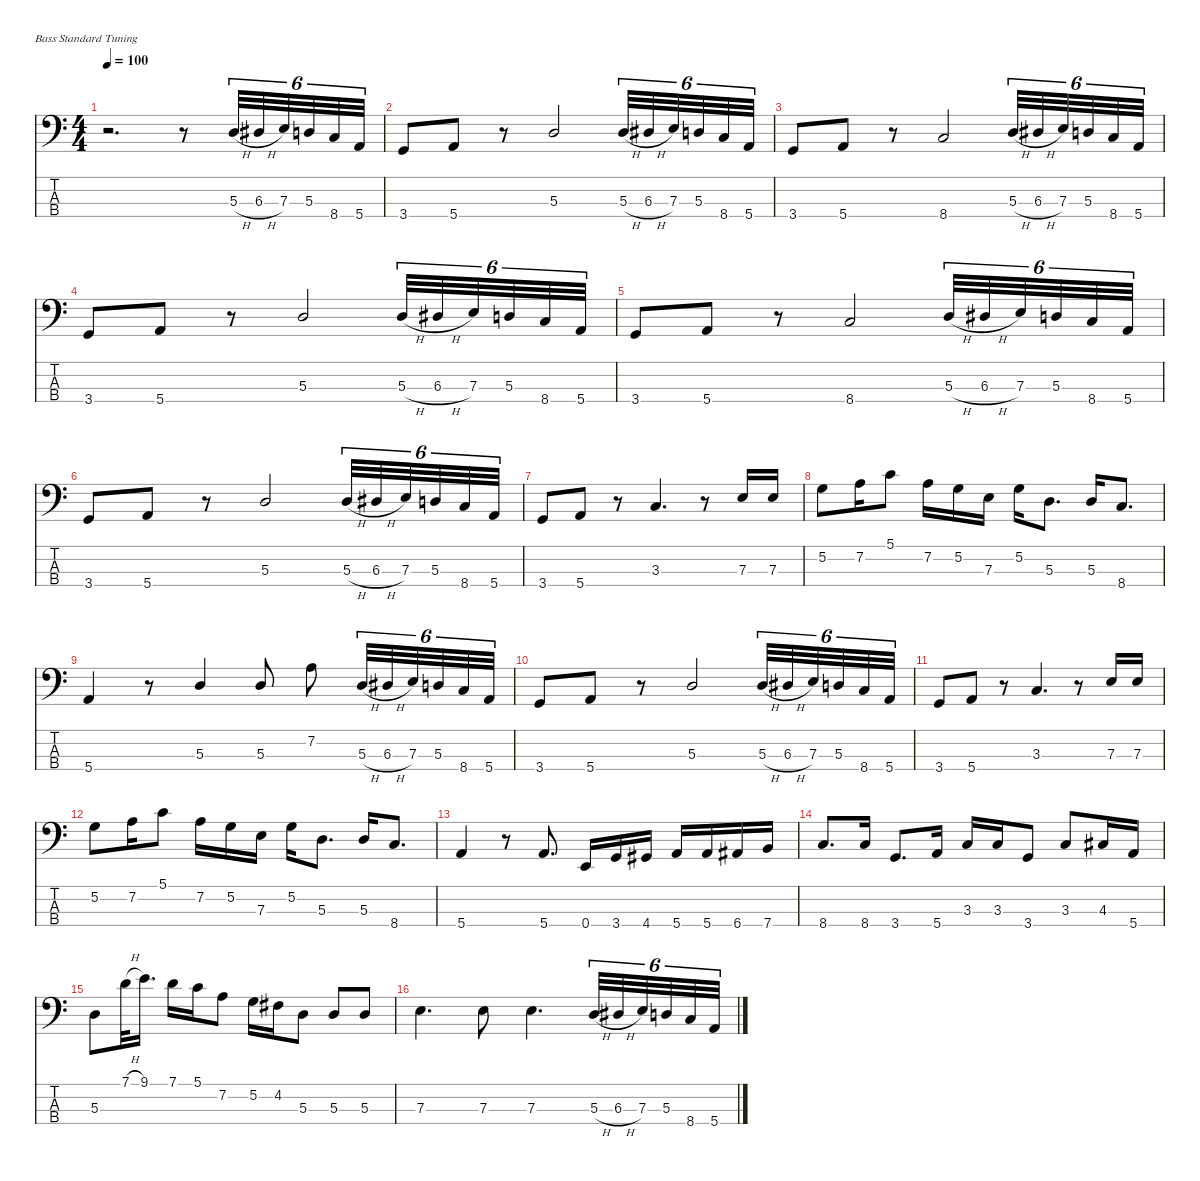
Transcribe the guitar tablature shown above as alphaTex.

\defaultSystemsLayout 4
\hideDynamics
\bracketExtendMode nobrackets
\singleTrackTrackNamePolicy hidden
\multiTrackTrackNamePolicy hidden
\firstSystemTrackNameMode fullname
\firstSystemTrackNameOrientation horizontal
\otherSystemsTrackNameOrientation horizontal
\track ("Bass" "el.bs.") {instrument electricbassfinger}
\staff {score tabs}
\tuning (G2 D2 A1 E1)
\ts (4 4)
\tempo 100
\clef f4
\ks c
r.2{d dy mp instrument electricbassfinger beam Down} r.8{beam Down} 5.3{h}.32{tu (6 4) beam Up} 6.3{h acc #}.32{tu (6 4) beam Up} 7.3.32{tu (6 4) beam Up} 5.3.32{tu (6 4) beam Up} 8.4.32{tu (6 4) beam Up} 5.4.32{tu (6 4) beam Up} |
3.4.8{beam Up} 5.4.8{beam Up} r.8{beam Up} 5.3.2{beam Up} 5.3{h}.32{tu (6 4) beam Up} 6.3{h acc #}.32{tu (6 4) beam Up} 7.3.32{tu (6 4) beam Up} 5.3.32{tu (6 4) beam Up} 8.4.32{tu (6 4) beam Up} 5.4.32{tu (6 4) beam Up} |
3.4.8{beam Up} 5.4.8{beam Up} r.8{beam Up} 8.4.2{beam Up} 5.3{h}.32{tu (6 4) beam Up} 6.3{h acc #}.32{tu (6 4) beam Up} 7.3.32{tu (6 4) beam Up} 5.3.32{tu (6 4) beam Up} 8.4.32{tu (6 4) beam Up} 5.4.32{tu (6 4) beam Up} |
3.4.8{beam Up} 5.4.8{beam Up} r.8{beam Up} 5.3.2{beam Up} 5.3{h}.32{tu (6 4) beam Up} 6.3{h acc #}.32{tu (6 4) beam Up} 7.3.32{tu (6 4) beam Up} 5.3.32{tu (6 4) beam Up} 8.4.32{tu (6 4) beam Up} 5.4.32{tu (6 4) beam Up} |
3.4.8{beam Up} 5.4.8{beam Up} r.8{beam Up} 8.4.2{beam Up} 5.3{h}.32{tu (6 4) beam Up} 6.3{h acc #}.32{tu (6 4) beam Up} 7.3.32{tu (6 4) beam Up} 5.3.32{tu (6 4) beam Up} 8.4.32{tu (6 4) beam Up} 5.4.32{tu (6 4) beam Up} |
3.4.8{beam Up} 5.4.8{beam Up} r.8{beam Up} 5.3.2{beam Up} 5.3{h}.32{tu (6 4) beam Up} 6.3{h acc #}.32{tu (6 4) beam Up} 7.3.32{tu (6 4) beam Up} 5.3.32{tu (6 4) beam Up} 8.4.32{tu (6 4) beam Up} 5.4.32{tu (6 4) beam Up} |
3.4.8{beam Up} 5.4.8{beam Up} r.8{beam Up} 3.3.4{d beam Up} r.8{beam Up} 7.3.16{beam Down} 7.3.16{beam Down} |
5.2.8{beam Down} 7.2.16{beam Down} 5.1.8{beam Down} 7.2.16{beam Down} 5.2.16{beam Down} 7.3.16{beam Down} 5.2.16{beam Down} 5.3.8{d beam Down} 5.3.16{beam Up} 8.4.8{d beam Up} |
5.4.4{beam Up} r.8{beam Up} 5.3.4{beam Up} 5.3.8{beam Up} 7.2.8{beam Down} 5.3{h}.32{tu (6 4) beam Up} 6.3{h acc #}.32{tu (6 4) beam Up} 7.3.32{tu (6 4) beam Up} 5.3.32{tu (6 4) beam Up} 8.4.32{tu (6 4) beam Up} 5.4.32{tu (6 4) beam Up} |
3.4.8{beam Up} 5.4.8{beam Up} r.8{beam Up} 5.3.2{beam Up} 5.3{h}.32{tu (6 4) beam Up} 6.3{h acc #}.32{tu (6 4) beam Up} 7.3.32{tu (6 4) beam Up} 5.3.32{tu (6 4) beam Up} 8.4.32{tu (6 4) beam Up} 5.4.32{tu (6 4) beam Up} |
3.4.8{beam Up} 5.4.8{beam Up} r.8{beam Up} 3.3.4{d beam Up} r.8{beam Up} 7.3.16{beam Down} 7.3.16{beam Down} |
5.2.8{beam Down} 7.2.16{beam Down} 5.1.8{beam Down} 7.2.16{beam Down} 5.2.16{beam Down} 7.3.16{beam Down} 5.2.16{beam Down} 5.3.8{d beam Down} 5.3.16{beam Up} 8.4.8{d beam Up} |
5.4.4{beam Up} r.8{beam Up} 5.4.8{d beam Up} 0.4.16{beam Up} 3.4.16{beam Up} 4.4{acc #}.16{beam Up} 5.4.16{beam Up} 5.4.16{beam Up} 6.4{acc #}.16{beam Up} 7.4.16{beam Up} |
8.4.8{d beam Up} 8.4.16{beam Up} 3.4.8{d beam Up} 5.4.16{beam Up} 3.3.16{beam Up} 3.3.16{beam Up} 3.4.8{beam Up} 3.3.8{beam Up} 4.3{acc #}.16{beam Up} 5.4.16{beam Up} |
5.3.8{beam Down} 7.1{h}.32{beam Down} 9.1.16{d beam Down} 7.1.16{beam Down} 5.1.16{beam Down} 7.2.8{beam Down} 5.2.16{beam Down} 4.2{acc #}.16{beam Down} 5.3.8{beam Down} 5.3.8{beam Up} 5.3.8{beam Up} |
7.3.4{d beam Down} 7.3.8{beam Down} 7.3.4{d beam Down} 5.3{h}.32{tu (6 4) beam Up} 6.3{h acc #}.32{tu (6 4) beam Up} 7.3.32{tu (6 4) beam Up} 5.3.32{tu (6 4) beam Up} 8.4.32{tu (6 4) beam Up} 5.4.32{tu (6 4) beam Up}
